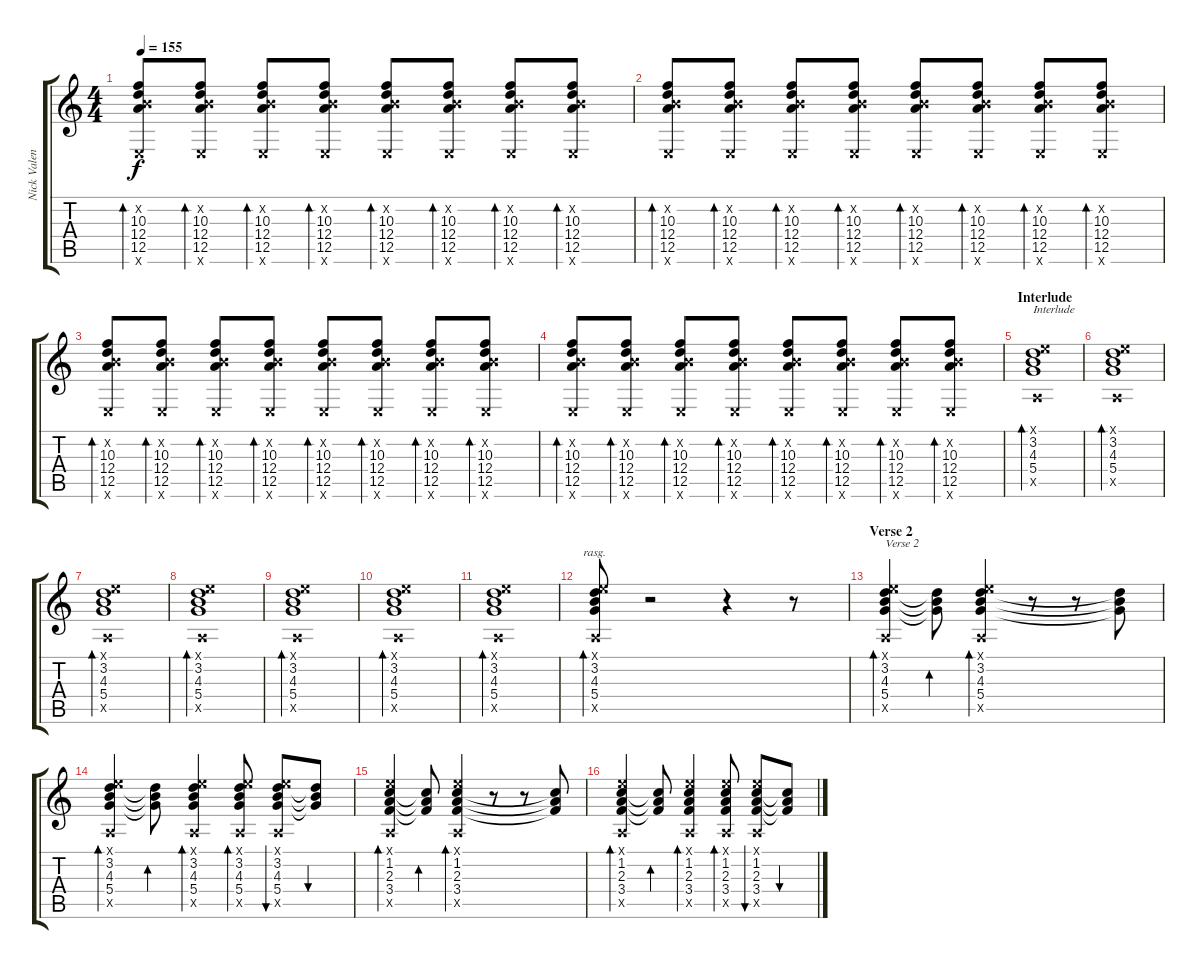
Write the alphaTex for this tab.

\track ("Nick Valensi (left)" "Nick Valen") {instrument electricguitarjazz}
\staff {score tabs}
\tuning (E4 B3 G3 D3 A2 E2) {hide}
\ts (4 4)
\tempo 155
\clef g2
\ks c
(0.2{x} 10.3 12.4 12.5 0.6{x}).8{bd 30 dy f} (0.2{x} 10.3 12.4 12.5 0.6{x}).8{bd 30} (0.2{x} 10.3 12.4 12.5 0.6{x}).8{bd 30} (0.2{x} 10.3 12.4 12.5 0.6{x}).8{bd 30} (0.2{x} 10.3 12.4 12.5 0.6{x}).8{bd 30} (0.2{x} 10.3 12.4 12.5 0.6{x}).8{bd 30} (0.2{x} 10.3 12.4 12.5 0.6{x}).8{bd 30} (0.2{x} 10.3 12.4 12.5 0.6{x}).8{bd 30} |
(0.2{x} 10.3 12.4 12.5 0.6{x}).8{bd 30} (0.2{x} 10.3 12.4 12.5 0.6{x}).8{bd 30} (0.2{x} 10.3 12.4 12.5 0.6{x}).8{bd 30} (0.2{x} 10.3 12.4 12.5 0.6{x}).8{bd 30} (0.2{x} 10.3 12.4 12.5 0.6{x}).8{bd 30} (0.2{x} 10.3 12.4 12.5 0.6{x}).8{bd 30} (0.2{x} 10.3 12.4 12.5 0.6{x}).8{bd 30} (0.2{x} 10.3 12.4 12.5 0.6{x}).8{bd 30} |
(0.2{x} 10.3 12.4 12.5 0.6{x}).8{bd 30} (0.2{x} 10.3 12.4 12.5 0.6{x}).8{bd 30} (0.2{x} 10.3 12.4 12.5 0.6{x}).8{bd 30} (0.2{x} 10.3 12.4 12.5 0.6{x}).8{bd 30} (0.2{x} 10.3 12.4 12.5 0.6{x}).8{bd 30} (0.2{x} 10.3 12.4 12.5 0.6{x}).8{bd 30} (0.2{x} 10.3 12.4 12.5 0.6{x}).8{bd 30} (0.2{x} 10.3 12.4 12.5 0.6{x}).8{bd 30} |
(0.2{x} 10.3 12.4 12.5 0.6{x}).8{bd 30} (0.2{x} 10.3 12.4 12.5 0.6{x}).8{bd 30} (0.2{x} 10.3 12.4 12.5 0.6{x}).8{bd 30} (0.2{x} 10.3 12.4 12.5 0.6{x}).8{bd 30} (0.2{x} 10.3 12.4 12.5 0.6{x}).8{bd 30} (0.2{x} 10.3 12.4 12.5 0.6{x}).8{bd 30} (0.2{x} 10.3 12.4 12.5 0.6{x}).8{bd 30} (0.2{x} 10.3 12.4 12.5 0.6{x}).8{bd 30} |
\section ("" "Interlude")
(0.1{x} 3.2 4.3 5.4 0.5{x}).1{bd 30 txt "Interlude"} |
(0.1{x} 3.2 4.3 5.4 0.5{x}).1{bd 30} |
(0.1{x} 3.2 4.3 5.4 0.5{x}).1{bd 30} |
(0.1{x} 3.2 4.3 5.4 0.5{x}).1{bd 30} |
(0.1{x} 3.2 4.3 5.4 0.5{x}).1{bd 30} |
(0.1{x} 3.2 4.3 5.4 0.5{x}).1{bd 30} |
(0.1{x} 3.2 4.3 5.4 0.5{x}).1{bd 30} |
(0.1{x} 3.2 4.3 5.4 0.5{x}).8{bd 30 rasg ii} r.2 r.4 r.8 |
\section ("" "Verse 2")
(0.1{x} 3.2 4.3 5.4 0.5{x}).4{bd 60 txt "Verse 2"} (3.2{t} 4.3{t} 5.4{t}).8{bd 60} (0.1{x} 3.2 4.3 5.4 0.5{x}).4{bd 60} r.8 r.8 (3.2{t} 4.3{t} 5.4{t}).8 |
(0.1{x} 3.2 4.3 5.4 0.5{x}).4{bd 60} (3.2{t} 4.3{t} 5.4{t}).8{bd 60} (0.1{x} 3.2 4.3 5.4 0.5{x}).4{bd 60} (0.1{x} 3.2 4.3 5.4 0.5{x}).8{bd 60} (0.1{x} 3.2 4.3 5.4 0.5{x}).8{bu 60} (3.2{t} 4.3{t} 5.4{t}).8{bu 60} |
(0.1{x} 1.2 2.3 3.4 0.5{x}).4{bd 60} (1.2{t} 2.3{t} 3.4{t}).8{bd 60} (0.1{x} 1.2 2.3 3.4 0.5{x}).4{bd 60} r.8 r.8 (1.2{t} 2.3{t} 3.4{t}).8 |
(0.1{x} 1.2 2.3 3.4 0.5{x}).4{bd 60} (1.2{t} 2.3{t} 3.4{t}).8{bd 60} (0.1{x} 1.2 2.3 3.4 0.5{x}).4{bd 60} (0.1{x} 1.2 2.3 3.4 0.5{x}).8{bd 60} (0.1{x} 1.2 2.3 3.4 0.5{x}).8{bu 60} (1.2{t} 2.3{t} 3.4{t}).8{bu 60}
